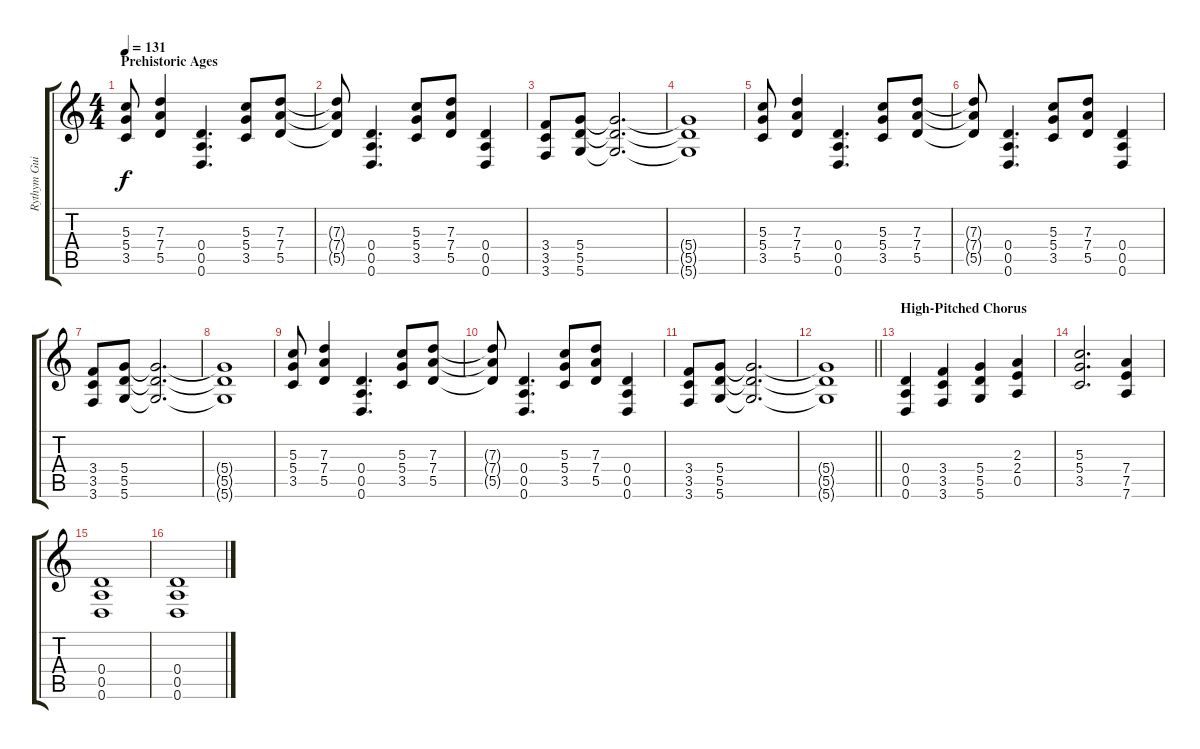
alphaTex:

\track ("Rythym Guitar" "Rythym Gui") {instrument overdrivenguitar}
\staff {score tabs}
\tuning (E4 B3 G3 D3 A2 D2) {hide}
\ts (4 4)
\section ("" "Prehistoric Ages")
\tempo 131
\clef g2
\ks c
(5.3 5.4 3.5).8{dy f} (7.3 7.4 5.5).4 (0.4 0.5 0.6).4{d} (5.3 5.4 3.5).8 (7.3 7.4 5.5).8 |
(7.3{t} 7.4{t} 5.5{t}).8 (0.4 0.5 0.6).4{d} (5.3 5.4 3.5).8 (7.3 7.4 5.5).8 (0.4 0.5 0.6).4 |
(3.4 3.5 3.6).8 (5.4 5.5 5.6).8 (5.4{t} 5.5{t} 5.6{t}).2{d} |
(5.4{t} 5.5{t} 5.6{t}).1 |
(5.3 5.4 3.5).8 (7.3 7.4 5.5).4 (0.4 0.5 0.6).4{d} (5.3 5.4 3.5).8 (7.3 7.4 5.5).8 |
(7.3{t} 7.4{t} 5.5{t}).8 (0.4 0.5 0.6).4{d} (5.3 5.4 3.5).8 (7.3 7.4 5.5).8 (0.4 0.5 0.6).4 |
(3.4 3.5 3.6).8 (5.4 5.5 5.6).8 (5.4{t} 5.5{t} 5.6{t}).2{d} |
(5.4{t} 5.5{t} 5.6{t}).1 |
(5.3 5.4 3.5).8 (7.3 7.4 5.5).4 (0.4 0.5 0.6).4{d} (5.3 5.4 3.5).8 (7.3 7.4 5.5).8 |
(7.3{t} 7.4{t} 5.5{t}).8 (0.4 0.5 0.6).4{d} (5.3 5.4 3.5).8 (7.3 7.4 5.5).8 (0.4 0.5 0.6).4 |
(3.4 3.5 3.6).8 (5.4 5.5 5.6).8 (5.4{t} 5.5{t} 5.6{t}).2{d} |
\barLineRight lightlight
(5.4{t} 5.5{t} 5.6{t}).1 |
\section ("" "High-Pitched Chorus")
(0.4 0.5 0.6).4 (3.4 3.5 3.6).4 (5.4 5.5 5.6).4 (2.3 2.4 0.5).4 |
(5.3 5.4 3.5).2{d} (7.4 7.5 7.6).4 |
(0.4 0.5 0.6).1 |
(0.4 0.5 0.6).1
